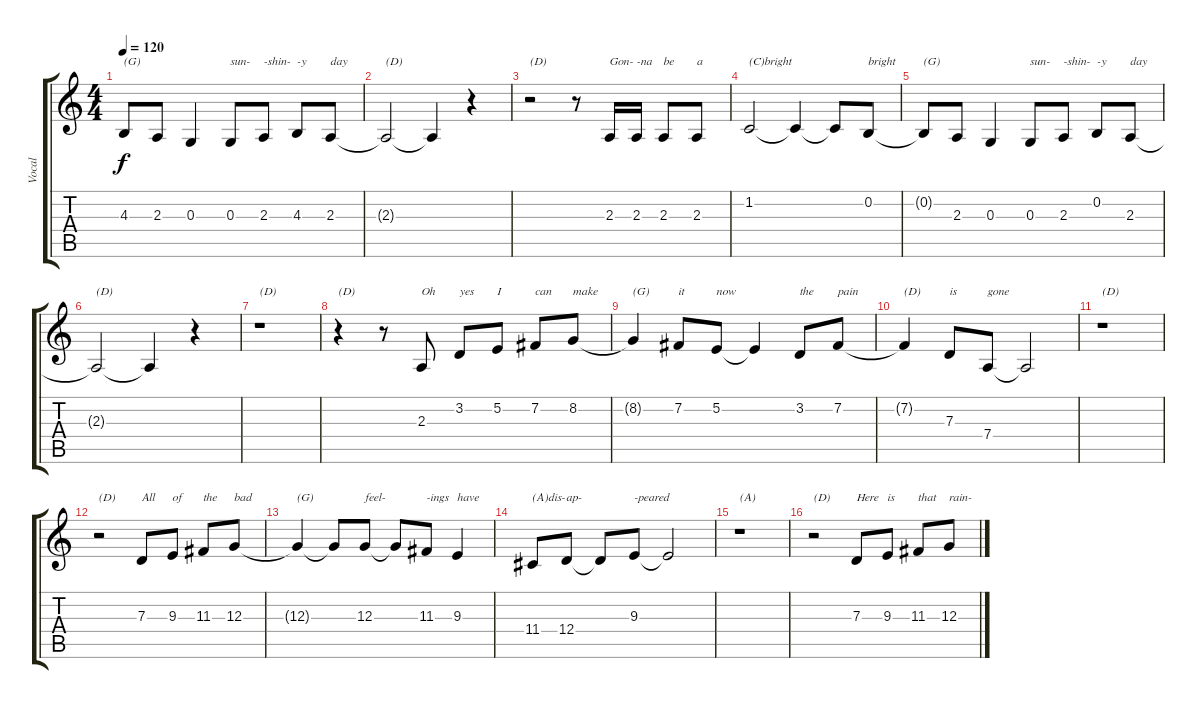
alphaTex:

\track ("Vocal" "Vocal") {instrument oboe}
\staff {score tabs}
\tuning (E4 B3 G3 D3 A2 E2) {hide}
\ts (4 4)
\tempo 120
\clef g2
\ks c
4.3{t}.8{txt "(G)" dy f} 2.3.8 0.3.4 0.3.8{txt "sun-"} 2.3.8{txt "-shin-"} 4.3.8{txt "-y"} 2.3.8{txt "day"} |
2.3{t}.2{txt "(D)"} 2.3{t}.4 r.4 |
r.2{txt "(D)"} r.8 2.3.16{txt "Gon-"} 2.3.16{txt "-na"} 2.3.8{txt "be"} 2.3.8{txt "a"} |
1.2.2{txt "(C)bright"} 1.2{t}.4 1.2{t}.8 0.2.8{txt "bright"} |
0.2{t}.8{txt "(G)"} 2.3.8 0.3.4 0.3.8{txt "sun-"} 2.3.8{txt "-shin-"} 0.2.8{txt "-y"} 2.3.8{txt "day"} |
2.3{t}.2{txt "(D)"} 2.3{t}.4 r.4 |
r.1{txt "(D)"} |
r.4{txt "(D)"} r.8 2.3.8{txt "Oh"} 3.2.8{txt "yes"} 5.2.8{txt "I"} 7.2.8{txt "can"} 8.2.8{txt "make"} |
8.2{t}.4{txt "(G)"} 7.2.8{txt "it"} 5.2.8{txt "now"} 5.2{t}.4 3.2.8{txt "the"} 7.2.8{txt "pain"} |
7.2{t}.4{txt "(D)"} 7.3.8{txt "is"} 7.4.8{txt "gone"} 7.4{t}.2 |
r.1{txt "(D)"} |
r.2{txt "(D)"} 7.3.8{txt "All"} 9.3.8{txt "of"} 11.3.8{txt "the"} 12.3.8{txt "bad"} |
12.3{t}.4{txt "(G)"} 12.3{t}.8 12.3.8{txt "feel-"} 12.3{t}.8 11.3.8{txt "-ings"} 9.3.4{txt "have"} |
11.4.8{txt "(A)dis-"} 12.4.8{txt "ap-"} 12.4{t}.8 9.3.8{txt "-peared"} 9.3{t}.2 |
r.1{txt "(A)"} |
r.2{txt "(D)"} 7.3.8{txt "Here"} 9.3.8{txt "is"} 11.3.8{txt "that"} 12.3.8{txt "rain-"}
